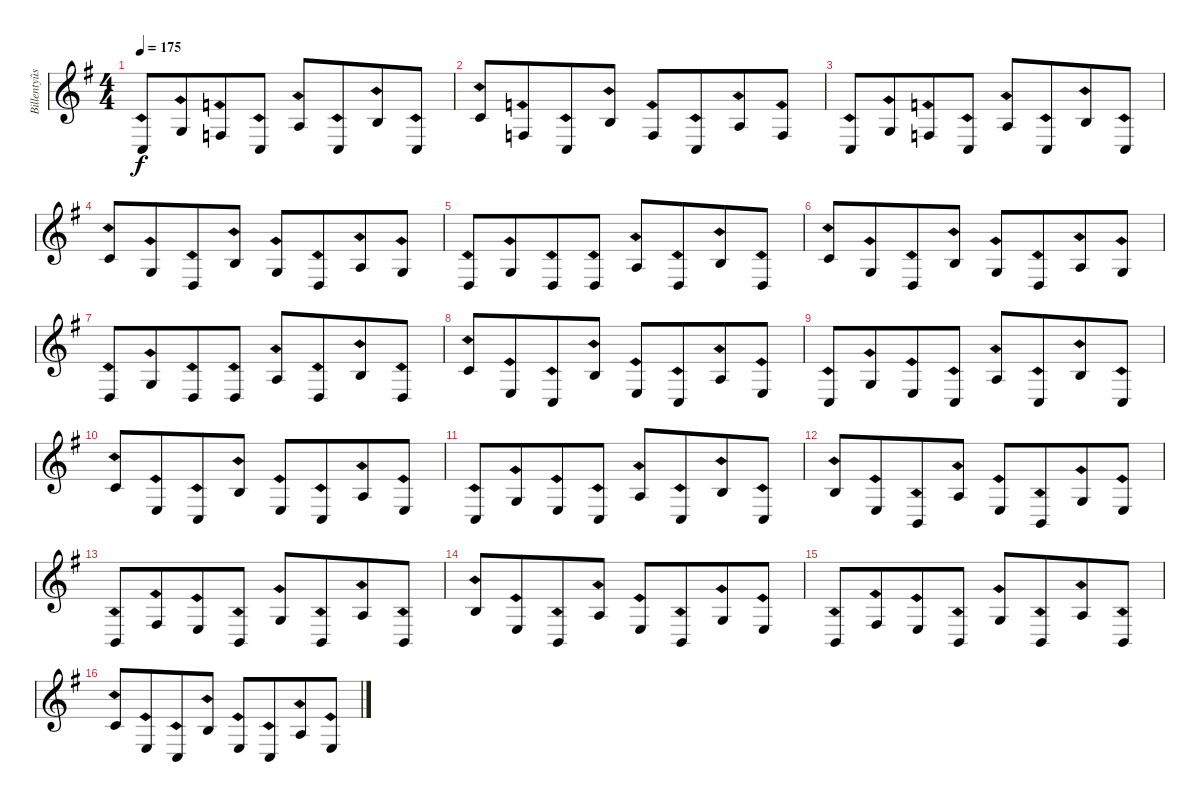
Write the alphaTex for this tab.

\track ("Billentyûs 3 (Jon Lord)" "Billentyûs") {instrument electricgrandpiano}
\staff {score}
\tuning (E4 B3 G3 D3 A2 E2 B1) {hide}
\ts (4 4)
\tempo 175
\clef g2
\ks g
3.5{ph 12}.8{dy f} 0.3{ph 12}.8{beam merge} 3.4{ph 12}.8 3.5{ph 12}.8 2.3{ph 12}.8 3.5{ph 12}.8{beam merge} 0.2{ph 12}.8 3.5{ph 12}.8 |
1.2{ph 12}.8 3.4{ph 12}.8{beam merge} 3.5{ph 12}.8 0.2{ph 12}.8 3.4{ph 12}.8 3.5{ph 12}.8{beam merge} 2.3{ph 12}.8 3.4{ph 12}.8 |
3.5{ph 12}.8 0.3{ph 12}.8{beam merge} 3.4{ph 12}.8 3.5{ph 12}.8 2.3{ph 12}.8 3.5{ph 12}.8{beam merge} 0.2{ph 12}.8 3.5{ph 12}.8 |
1.2{ph 12}.8 0.3{ph 12}.8{beam merge} 0.4{ph 12}.8 0.2{ph 12}.8 0.3{ph 12}.8 0.4{ph 12}.8{beam merge} 2.3{ph 12}.8 0.3{ph 12}.8 |
0.4{ph 12}.8 0.3{ph 12}.8{beam merge} 0.4{ph 12}.8 0.4{ph 12}.8 2.3{ph 12}.8 0.4{ph 12}.8{beam merge} 0.2{ph 12}.8 0.4{ph 12}.8 |
1.2{ph 12}.8 0.3{ph 12}.8{beam merge} 0.4{ph 12}.8 0.2{ph 12}.8 0.3{ph 12}.8 0.4{ph 12}.8{beam merge} 2.3{ph 12}.8 0.3{ph 12}.8 |
0.4{ph 12}.8 0.3{ph 12}.8{beam merge} 0.4{ph 12}.8 0.4{ph 12}.8 2.3{ph 12}.8 0.4{ph 12}.8{beam merge} 0.2{ph 12}.8 0.4{ph 12}.8 |
1.2{ph 12}.8 2.4{ph 12}.8{beam merge} 3.5{ph 12}.8 0.2{ph 12}.8 2.4{ph 12}.8 3.5{ph 12}.8{beam merge} 2.3{ph 12}.8 2.4{ph 12}.8 |
3.5{ph 12}.8 0.3{ph 12}.8{beam merge} 2.4{ph 12}.8 3.5{ph 12}.8 2.3{ph 12}.8 3.5{ph 12}.8{beam merge} 0.2{ph 12}.8 3.5{ph 12}.8 |
1.2{ph 12}.8 2.4{ph 12}.8{beam merge} 3.5{ph 12}.8 0.2{ph 12}.8 2.4{ph 12}.8 3.5{ph 12}.8{beam merge} 2.3{ph 12}.8 2.4{ph 12}.8 |
3.5{ph 12}.8 0.3{ph 12}.8{beam merge} 2.4{ph 12}.8 3.5{ph 12}.8 2.3{ph 12}.8 3.5{ph 12}.8{beam merge} 0.2{ph 12}.8 3.5{ph 12}.8 |
0.2{ph 12}.8 2.4{ph 12}.8{beam merge} 2.5{ph 12}.8 2.3{ph 12}.8 2.4{ph 12}.8 2.5{ph 12}.8{beam merge} 0.3{ph 12}.8 2.4{ph 12}.8 |
2.5{ph 12}.8 4.4{ph 12}.8{beam merge} 2.4{ph 12}.8 2.5{ph 12}.8 0.3{ph 12}.8 2.5{ph 12}.8{beam merge} 2.3{ph 12}.8 2.5{ph 12}.8 |
0.2{ph 12}.8 2.4{ph 12}.8{beam merge} 2.5{ph 12}.8 2.3{ph 12}.8 2.4{ph 12}.8 2.5{ph 12}.8{beam merge} 0.3{ph 12}.8 2.4{ph 12}.8 |
2.5{ph 12}.8 4.4{ph 12}.8{beam merge} 2.4{ph 12}.8 2.5{ph 12}.8 0.3{ph 12}.8 2.5{ph 12}.8{beam merge} 2.3{ph 12}.8 2.5{ph 12}.8 |
1.2{ph 12}.8 2.4{ph 12}.8{beam merge} 3.5{ph 12}.8 0.2{ph 12}.8 2.4{ph 12}.8 3.5{ph 12}.8{beam merge} 2.3{ph 12}.8 2.4{ph 12}.8
